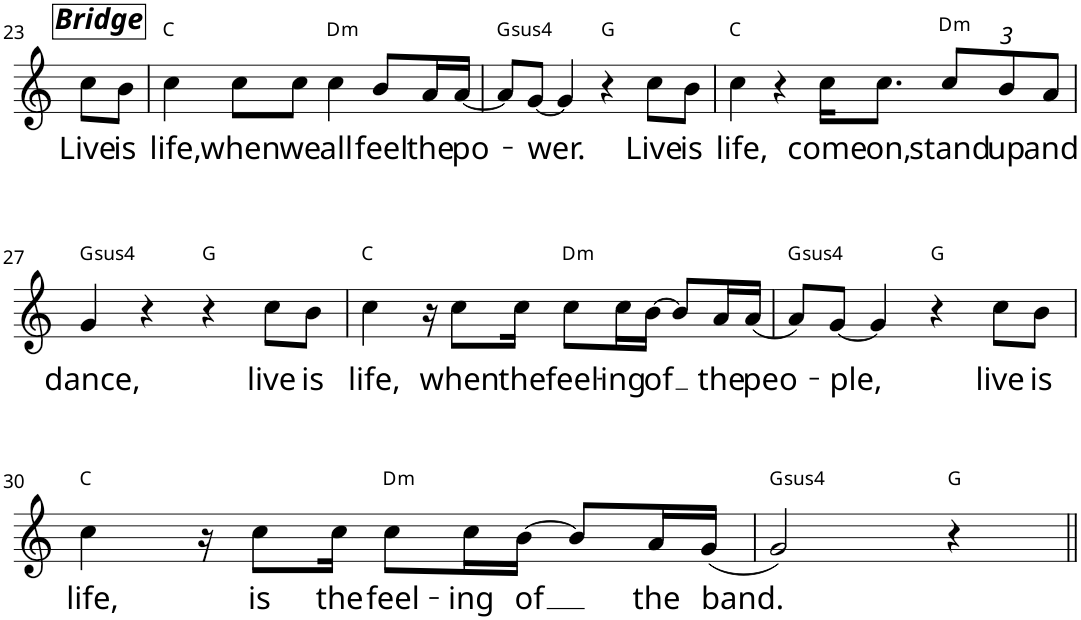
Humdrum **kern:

**kern	**text	**harte
*part1	*part1	*part1
*staff1	*staff1	*
*I"Voice	*	*
*I'Vo.	*	*
!!LO:PB:g=z
*clefG2	*	*
*k[]	*	*
*M4/4	*	*
=23	=23	=23
!LO:TX:a:Bi:t=Bridge	!	!
!	!LO:LY:b	!
8cc\L	Live	.
!	!LO:LY:b	!
8b\J	is	.
=24	=24	=24
!	!LO:LY:b	!
4cc\	life,	C:maj
!	!LO:LY:b	!
8cc\L	when	.
!	!LO:LY:b	!
8cc\J	we	.
!	!LO:LY:b	!LO:H:kt=m
4cc\	all	D:min
!	!LO:LY:b	!
8b/L	feel	.
!	!LO:LY:b	!
16a/L	the	.
!	!LO:LY:b	!
[16a/JJ	po-	.
=25	=25	=25
!	!	!LO:H:kt=4
8a/L]	.	G:sus4
!	!LO:LY:b	!
[8g/J	-wer.	.
4g/]	.	.
4r	.	G:maj
!	!LO:LY:b	!
8cc\L	Live	.
!	!LO:LY:b	!
8b\J	is	.
=26	=26	=26
!	!LO:LY:b	!
4cc\	life,	C:maj
4r	.	.
!	!LO:LY:b	!
16cc\KL	come	.
!	!LO:LY:b	!
8.cc\J	on,	.
*Xbrackettup	*	*
!	!LO:LY:b	!LO:H:kt=m
12cc/L	stand	D:min
!	!LO:LY:b	!
12b/	up	.
!	!LO:LY:b	!
12a/J	and	.
!!LO:LB:g=z
=27	=27	=27
!	!LO:LY:b	!LO:H:kt=4
4g/	dance,	G:sus4
4r	.	.
4r	.	G:maj
!	!LO:LY:b	!
8cc\L	live	.
!	!LO:LY:b	!
8b\J	is	.
=28	=28	=28
!	!LO:LY:b	!
4cc\	life,	C:maj
16r	.	.
!	!LO:LY:b	!
8cc\L	when	.
!	!LO:LY:b	!
16cc\Jk	the	.
!	!LO:LY:b	!LO:H:kt=m
8cc\L	feel-	D:min
!	!LO:LY:b	!
16cc\L	-ing	.
!	!LO:LY:b	!
[16b\JJ	of	.
8b/L]	.	.
!	!LO:LY:b	!
16a/L	the	.
!	!LO:LY:b	!
(16a/JJ	peo-	.
=29	=29	=29
!	!	!LO:H:kt=4
8a/L)	.	G:sus4
!	!LO:LY:b	!
[8g/J	-ple,	.
4g/]	.	.
4r	.	G:maj
!	!LO:LY:b	!
8cc\L	live	.
!	!LO:LY:b	!
8b\J	is	.
!!LO:LB:g=z
=30	=30	=30
!	!LO:LY:b	!
4cc\	life,	C:maj
16r	.	.
!	!LO:LY:b	!
8cc\L	is	.
!	!LO:LY:b	!
16cc\Jk	the	.
!	!LO:LY:b	!LO:H:kt=m
8cc\L	feel-	D:min
!	!LO:LY:b	!
16cc\L	-ing	.
!	!LO:LY:b	!
[16b\JJ	of	.
8b/L]	.	.
!	!LO:LY:b	!
16a/L	the	.
!	!LO:LY:b	!
(16g/JJ	band.	.
=31	=31	=31
!	!	!LO:H:kt=4
2g/)	.	G:sus4
4r	.	G:maj
=||	=||	=||
*-	*-	*-
